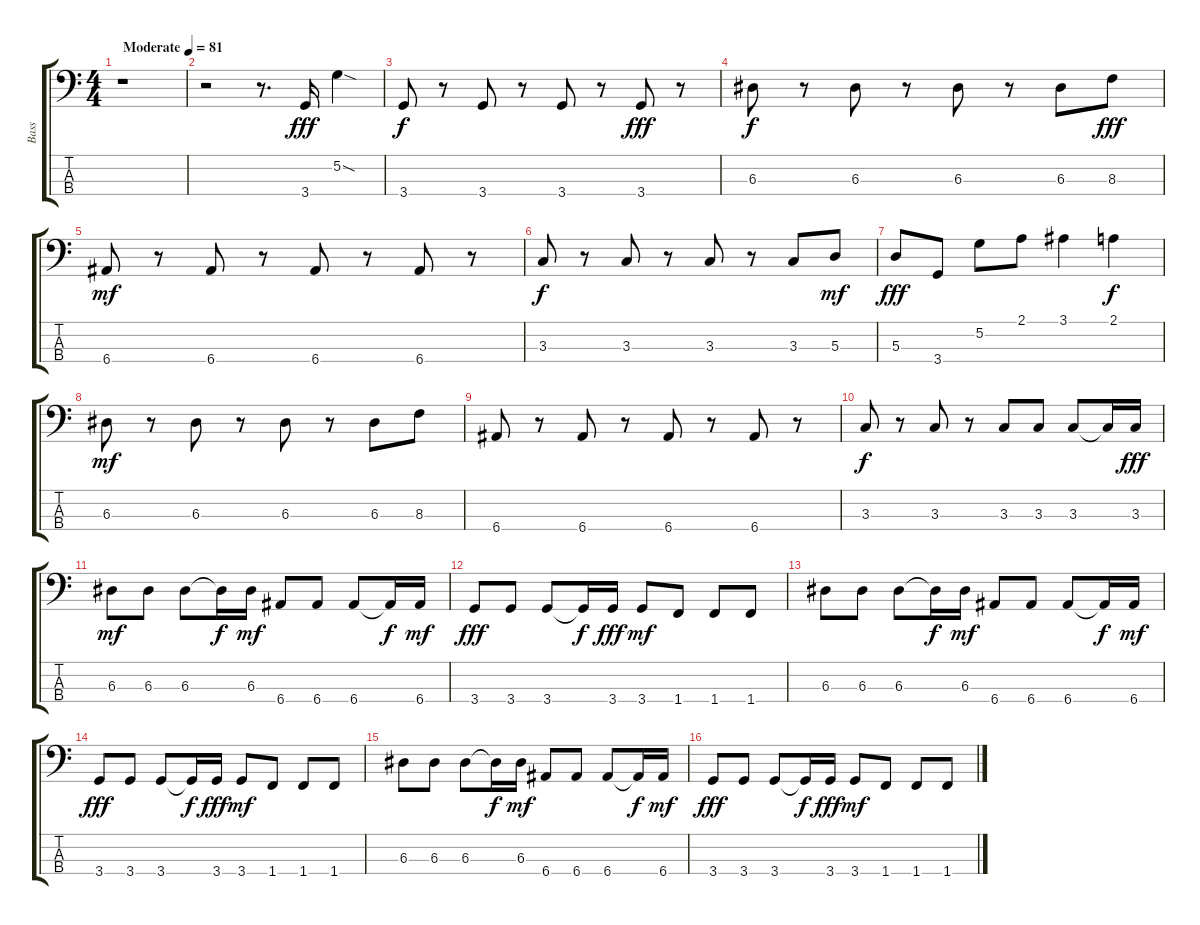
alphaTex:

\track ("Bass" "Bass") {instrument electricbassfinger}
\staff {score tabs}
\tuning (G2 D2 A1 E1) {hide}
\ts (4 4)
\tempo (81 "Moderate")
\clef f4
\ks c
r.1{dy fff instrument electricbassfinger} |
r.2 r.8{d} 3.4.16 5.2{sod}.4 |
3.4.8{dy f} r.8 3.4.8 r.8 3.4.8 r.8 3.4.8{dy fff} r.8 |
6.3.8{dy f} r.8 6.3.8 r.8 6.3.8 r.8 6.3.8 8.3.8{dy fff} |
6.4.8{dy mf} r.8 6.4.8 r.8 6.4.8 r.8 6.4.8 r.8 |
3.3.8{dy f} r.8 3.3.8 r.8 3.3.8 r.8 3.3.8 5.3.8{dy mf} |
5.3.8{dy fff} 3.4.8 5.2.8 2.1.8 3.1.4 2.1.4{dy f} |
6.3.8{dy mf} r.8 6.3.8 r.8 6.3.8 r.8 6.3.8 8.3.8 |
6.4.8 r.8 6.4.8 r.8 6.4.8 r.8 6.4.8 r.8 |
3.3.8{dy f} r.8 3.3.8 r.8 3.3.8 3.3.8 3.3.8 3.3{t}.16 3.3.16{dy fff} |
6.3.8{dy mf} 6.3.8 6.3.8 6.3{t}.16{dy f} 6.3.16{dy mf} 6.4.8 6.4.8 6.4.8 6.4{t}.16{dy f} 6.4.16{dy mf} |
3.4.8{dy fff} 3.4.8 3.4.8 3.4{t}.16{dy f} 3.4.16{dy fff} 3.4.8{dy mf} 1.4.8 1.4.8 1.4.8 |
6.3.8 6.3.8 6.3.8 6.3{t}.16{dy f} 6.3.16{dy mf} 6.4.8 6.4.8 6.4.8 6.4{t}.16{dy f} 6.4.16{dy mf} |
3.4.8{dy fff} 3.4.8 3.4.8 3.4{t}.16{dy f} 3.4.16{dy fff} 3.4.8{dy mf} 1.4.8 1.4.8 1.4.8 |
6.3.8 6.3.8 6.3.8 6.3{t}.16{dy f} 6.3.16{dy mf} 6.4.8 6.4.8 6.4.8 6.4{t}.16{dy f} 6.4.16{dy mf} |
3.4.8{dy fff} 3.4.8 3.4.8 3.4{t}.16{dy f} 3.4.16{dy fff} 3.4.8{dy mf} 1.4.8 1.4.8 1.4.8
